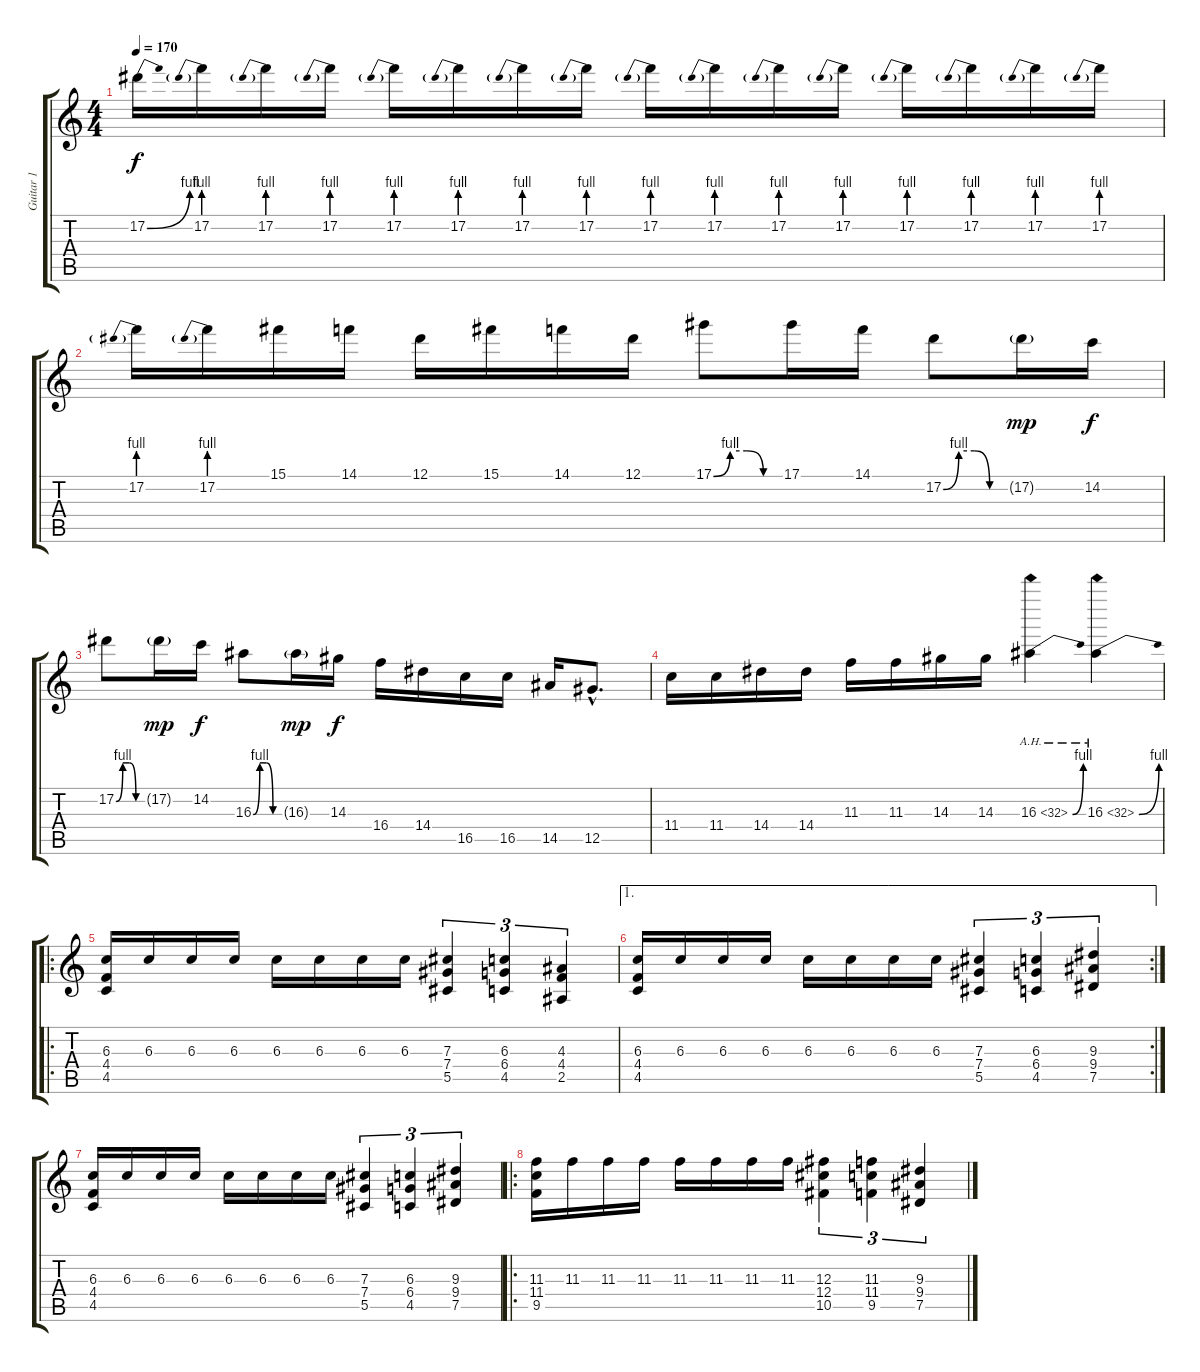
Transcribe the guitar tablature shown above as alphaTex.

\track ("Guitar 1" "Guitar 1") {instrument distortionguitar}
\staff {score tabs}
\tuning (Eb4 Bb3 Gb3 Db3 Ab2 Eb2) {hide}
\ts (4 4)
\tempo 170
\clef g2
\ks c
17.2{be (bend 0 0 60 4)}.16{dy f} 17.2{be (prebend 0 4 60 4)}.16 17.2{be (prebend 0 4 60 4)}.16 17.2{be (prebend 0 4 60 4)}.16 17.2{be (prebend 0 4 60 4)}.16 17.2{be (prebend 0 4 60 4)}.16 17.2{be (prebend 0 4 60 4)}.16 17.2{be (prebend 0 4 60 4)}.16 17.2{be (prebend 0 4 60 4)}.16 17.2{be (prebend 0 4 60 4)}.16 17.2{be (prebend 0 4 60 4)}.16 17.2{be (prebend 0 4 60 4)}.16 17.2{be (prebend 0 4 60 4)}.16 17.2{be (prebend 0 4 60 4)}.16 17.2{be (prebend 0 4 60 4)}.16 17.2{be (prebend 0 4 60 4)}.16 |
17.2{be (prebend 0 4 60 4)}.16 17.2{be (prebend 0 4 60 4)}.16 15.1.16 14.1.16 12.1.16 15.1.16 14.1.16 12.1.16 17.1{be (custom 0 0 15 4 30 4 45 0 60 0)}.8 17.1.16 14.1.16 17.2{be (custom 0 0 15 4 30 4 45 0 60 0)}.8 17.2{g}.16{dy mp} 14.2.16{dy f} |
17.2{be (custom 0 0 15 4 30 4 45 0 60 0)}.8 17.2{g}.16{dy mp} 14.2.16{dy f} 16.3{be (custom 0 0 15 4 30 4 45 0 60 0)}.8 16.3{g}.16{dy mp} 14.3.16{dy f} 16.4.16 14.4.16 16.5.16 16.5.16 14.5.16 12.5{hac}.8{d} |
11.4.16 11.4.16 14.4.16 14.4.16 11.3.16 11.3.16 14.3.16 14.3.16 16.3{be (bend 0 0 60 4) ah 16}.4 16.3{be (bend 0 0 60 4) ah 16}.4 |
\ro
(6.3 4.4 4.5).16 6.3.16 6.3.16 6.3.16 6.3.16 6.3.16 6.3.16 6.3.16 (7.3 7.4 5.5).4{tu (3 2)} (6.3 6.4 4.5).4{tu (3 2)} (4.3 4.4 2.5).4{tu (3 2)} |
\ae 1
\rc 2
(6.3 4.4 4.5).16 6.3.16 6.3.16 6.3.16 6.3.16 6.3.16 6.3.16 6.3.16 (7.3 7.4 5.5).4{tu (3 2)} (6.3 6.4 4.5).4{tu (3 2)} (9.3 9.4 7.5).4{tu (3 2)} |
(6.3 4.4 4.5).16 6.3.16 6.3.16 6.3.16 6.3.16 6.3.16 6.3.16 6.3.16 (7.3 7.4 5.5).4{tu (3 2)} (6.3 6.4 4.5).4{tu (3 2)} (9.3 9.4 7.5).4{tu (3 2)} |
\ro
(11.3 11.4 9.5).16 11.3.16 11.3.16 11.3.16 11.3.16 11.3.16 11.3.16 11.3.16 (12.3 12.4 10.5).4{tu (3 2)} (11.3 11.4 9.5).4{tu (3 2)} (9.3 9.4 7.5).4{tu (3 2)}
